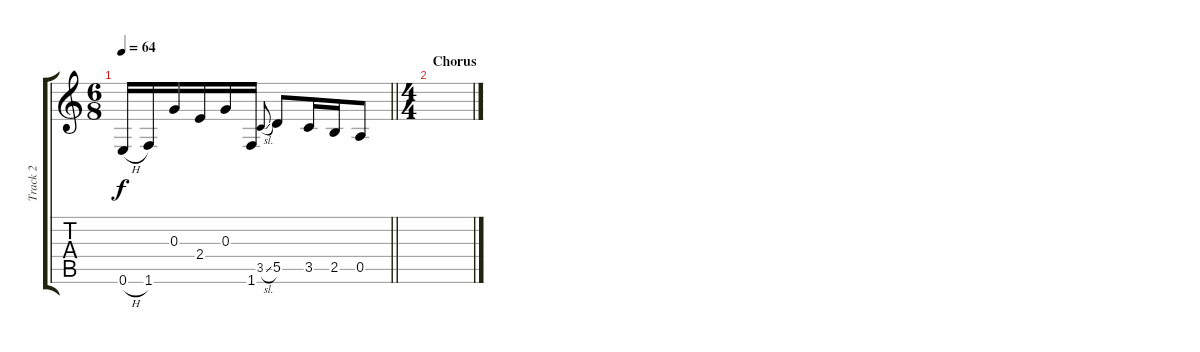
\track ("Track 2" "Track 2") {instrument acousticguitarsteel}
\staff {score tabs}
\tuning (E4 B3 G3 D3 A2 E2) {hide}
\ts (6 8)
\tempo 64
\clef g2
\barLineRight lightlight
\ks c
0.6{h}.16{dy f} 1.6.16 0.3.16 2.4.16 0.3.16 1.6.16 3.5{sl}.8{gr onbeat} 5.5.8 3.5.16 2.5.16 0.5.8 |
\ts (4 4)
\section ("" "Chorus")
